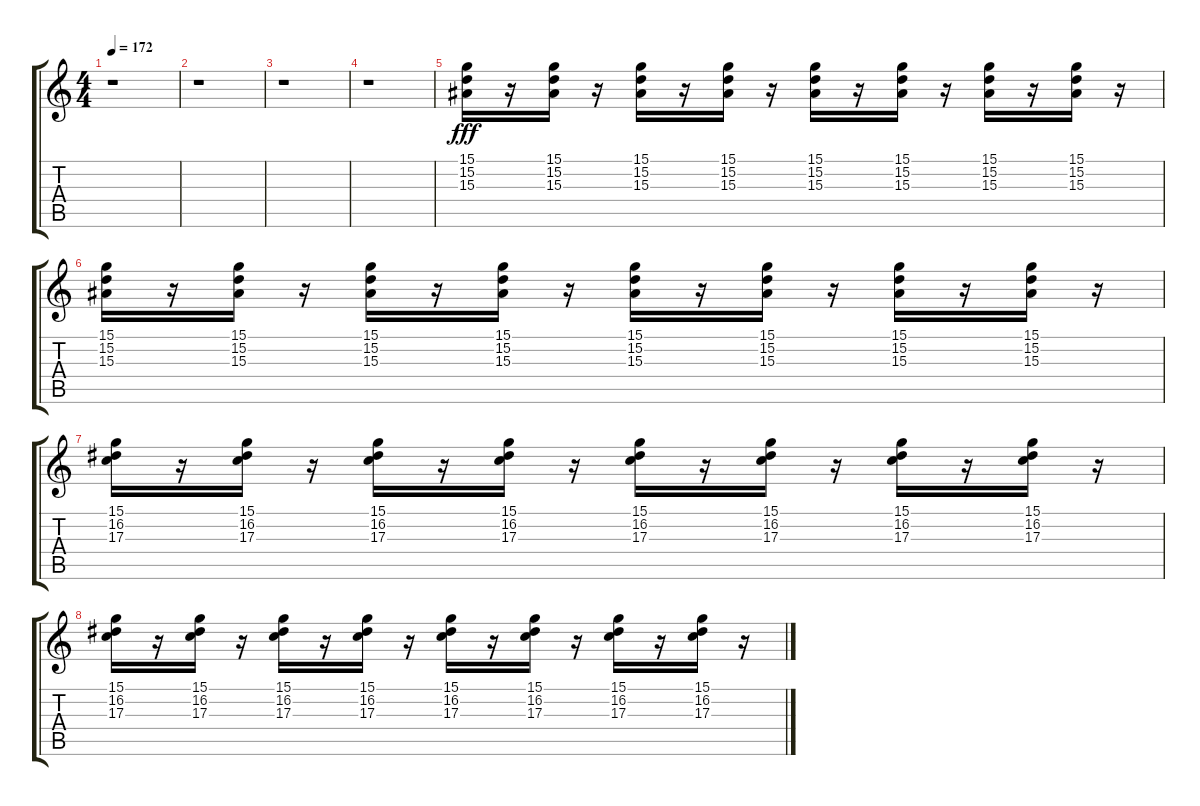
\track "" {instrument acousticgrandpiano}
\staff {score tabs}
\tuning (E4 B3 G3 D3 A2 E2) {hide}
\ts (4 4)
\tempo 172
\clef g2
\ks c
r.1{dy fff} |
r.1 |
r.1 |
r.1 |
(15.1 15.2 15.3).16 r.16 (15.1 15.2 15.3).16 r.16 (15.1 15.2 15.3).16 r.16 (15.1 15.2 15.3).16 r.16 (15.1 15.2 15.3).16 r.16 (15.1 15.2 15.3).16 r.16 (15.1 15.2 15.3).16 r.16 (15.1 15.2 15.3).16 r.16 |
(15.1 15.2 15.3).16 r.16 (15.1 15.2 15.3).16 r.16 (15.1 15.2 15.3).16 r.16 (15.1 15.2 15.3).16 r.16 (15.1 15.2 15.3).16 r.16 (15.1 15.2 15.3).16 r.16 (15.1 15.2 15.3).16 r.16 (15.1 15.2 15.3).16 r.16 |
(15.1 16.2 17.3).16 r.16 (15.1 16.2 17.3).16 r.16 (15.1 16.2 17.3).16 r.16 (15.1 16.2 17.3).16 r.16 (15.1 16.2 17.3).16 r.16 (15.1 16.2 17.3).16 r.16 (15.1 16.2 17.3).16 r.16 (15.1 16.2 17.3).16 r.16 |
(15.1 16.2 17.3).16 r.16 (15.1 16.2 17.3).16 r.16 (15.1 16.2 17.3).16 r.16 (15.1 16.2 17.3).16 r.16 (15.1 16.2 17.3).16 r.16 (15.1 16.2 17.3).16 r.16 (15.1 16.2 17.3).16 r.16 (15.1 16.2 17.3).16 r.16
